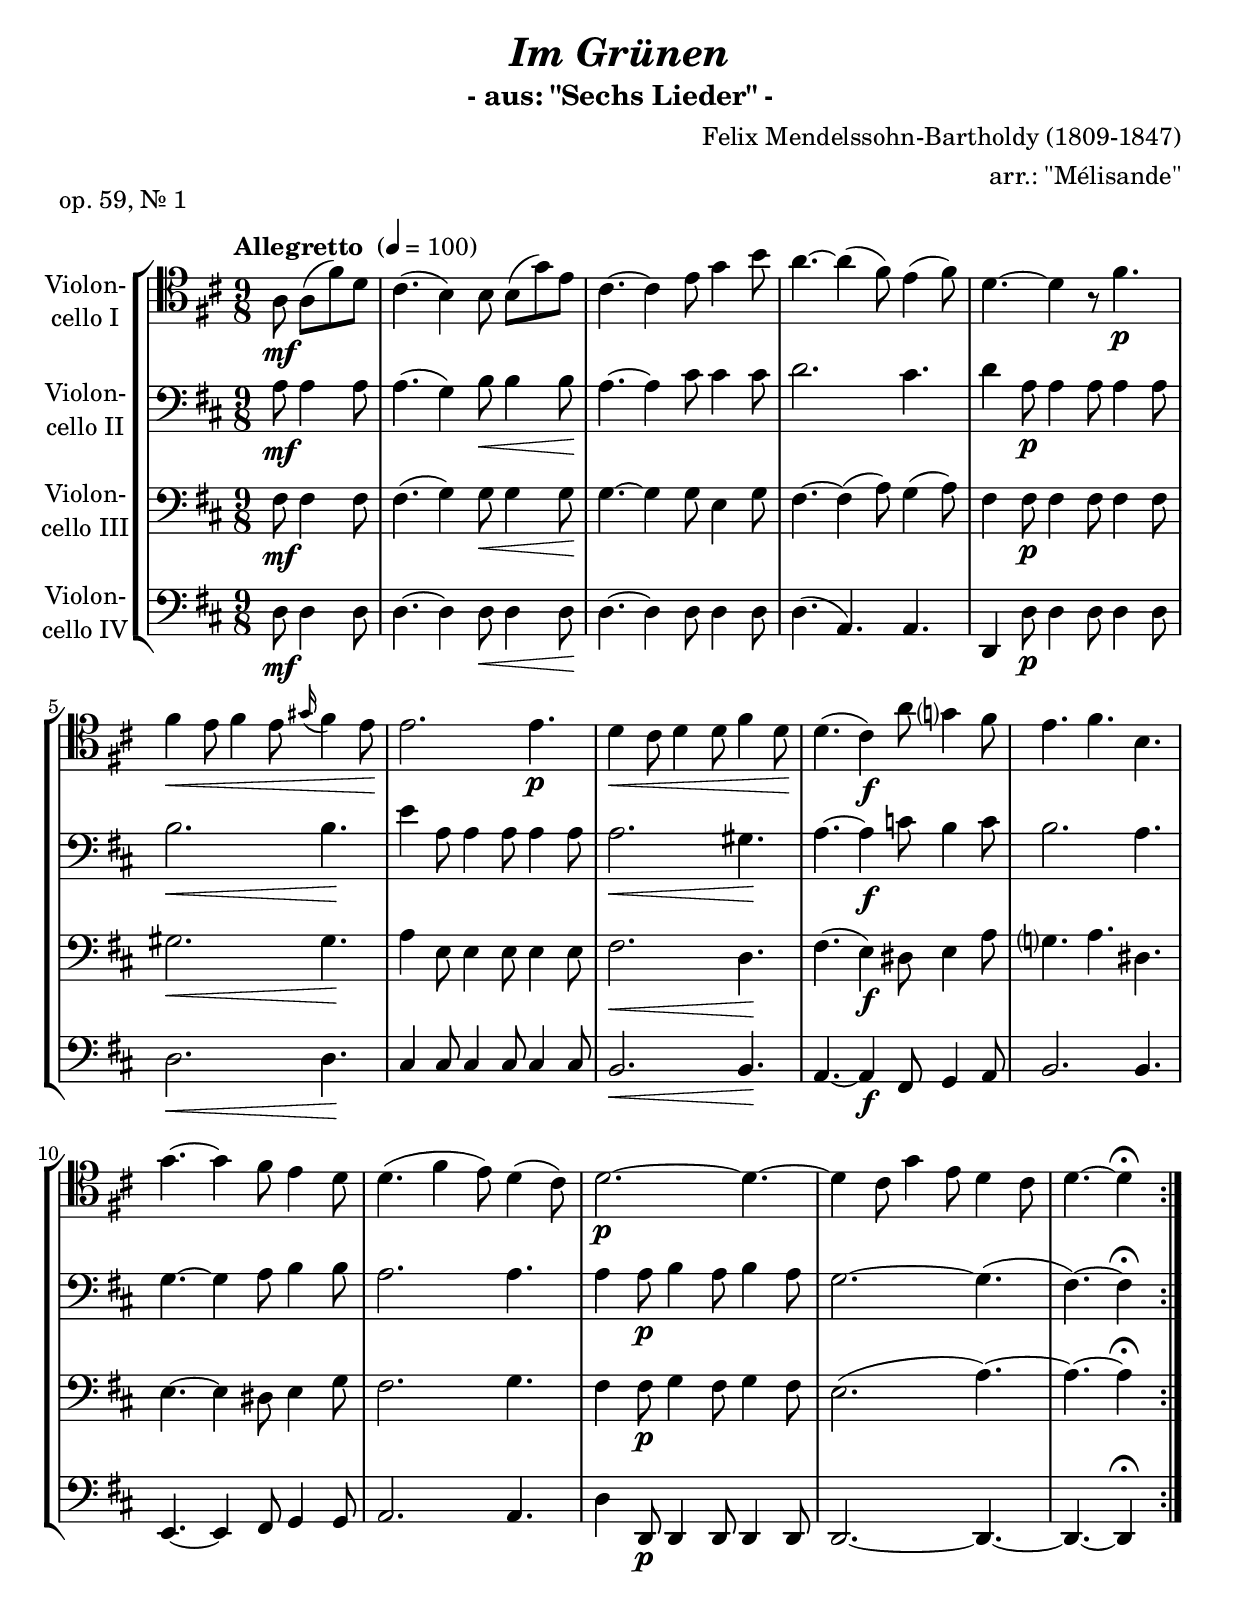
\version "2.18.2"
\include "deutsch.ly"
  
#(set-global-staff-size 21.75)

\header {
  title     = \markup \bold \italic "Im Grünen"
  subtitle  = "- aus: \"Sechs Lieder\" -"
  composer  = "Felix Mendelssohn-Bartholdy (1809-1847)"
  arranger  = "arr.: \"Mélisande\""
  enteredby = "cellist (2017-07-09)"
  piece     = "op. 59, Nr. 1"
}

voiceconsts = {
  \key d \major
  \time 9/8
  \clef "bass"
  \numericTimeSignature
  \compressFullBarRests
  % Set default beaming for all staves
%  \set Timing.beamExceptions = #'()
%  \set Timing.baseMoment     = #(ly:make-moment 1 4)
%  \set Timing.beatStructure  = #'(1 1 1)
  \tempo "Allegretto " 4=100
}

mist = "string ensemble 1"
miba = "cello"

va = \relative c' {
  \voiceconsts
  \clef "tenor"
  
  \repeat volta 2 {
    \partial 2 a8\mf a( fis') d
    cis4.( h4) h8 h( g') e
    cis4.~ cis4 e8 g4 h8

    a4.~ a4( fis8) e4( fis8)
    d4.~ d4 r8 fis4.\p
    fis4\< e8 fis4 e8 \appoggiatura gis16 fis4 e8\!
    e2. e4.\p

    d4\< cis8 d4 d8 fis4 d8\!
    d4.( cis4)\f a'8 g?4 fis8
    e4. fis h,

    g'~ g4 fis8 e4 d8
    d4.( fis4 e8) d4( cis8)
    d2.~\p d4.~
    d4 cis8 g'4 e8 d4 cis8

    d4.~ d4\fermata
  }
}

vb = \relative c' {
  \voiceconsts

  \repeat volta 2 {
    \partial 2 a8\mf a4 a8
    a4.( g4) h8\< h4 h8\!
    a4.~ a4 cis8 cis4 cis8
    d2. cis4.

    d4 a8\p a4 a8 a4 a8
    h2.\< h4.\!
    e4 a,8 a4 a8 a4 a8

    a2.\< gis4.\!
    a~ a4\f c8 h4 c8
    h2. a4.
    g~ g4 a8 h4 h8
    a2. a4.

    a4 a8\p h4 a8 h4 a8
    g2.~ g4.(
    fis)~ fis4\fermata
  }
}

vc = \relative c {
  \voiceconsts

  \repeat volta 2 {
    \partial 2 fis8\mf fis4 fis8
    fis4.( g4) g8\< g4 g8\!
    g4.~ g4 g8 e4 g8
    fis4.~ fis4( a8) g4( a8)

    fis4 fis8\p fis4 fis8 fis4 fis8
    gis2.\< gis4.\!
    a4 e8 e4 e8 e4 e8

    fis2.\< d4.\!
    fis( e4)\f dis8 e4 a8
    g?4. a dis,
    e~ e4 dis8 e4 g8
    fis2. g4.

    fis4 fis8\p g4 fis8 g4 fis8
    e2.( a4.)~
    a~ a4\fermata
  }
}

vd = \relative c {
  \voiceconsts

  \repeat volta 2 {
    \partial 2 d8\mf d4 d8
    d4.~ d4 d8\< d4 d8\!
    d4.~ d4 d8 d4 d8
    d4.( a) a

    d,4 d'8\p d4 d8 d4 d8
    d2.\< d4.\!
    cis4 cis8 cis4 cis8 cis4 cis8

    h2.\< h4.\!
    a~ a4\f fis8 g4 a8
    h2. h4.
    e,~ e4 fis8 g4 g8
    a2. a4.

    d4 d,8\p d4 d8 d4 d8
    d2.~ d4.~
    d~ d4\fermata
  }
}


music = \new StaffGroup <<
      \new Staff {
	\set Staff.midiInstrument = \mist
	\set Staff.instrumentName = \markup \center-column { "Violon-" "cello I" }
	\transpose d d { \va }
      }

      \new Staff {
	\set Staff.midiInstrument = \miba
	\set Staff.instrumentName = \markup \center-column { "Violon-" "cello II" }
	\transpose d d { \vb }
      }

      \new Staff {
	\set Staff.midiInstrument = \miba
	\set Staff.instrumentName = \markup \center-column { "Violon-" "cello III" }
	\transpose d d { \vc }
      }

      \new Staff {
	\set Staff.midiInstrument = \miba
	\set Staff.instrumentName = \markup \center-column { "Violon-" "cello IV" }
	\transpose d d { \vd }
      }
>>

\book {
  \score {
    \music
    \layout {}
  }

  \score {
    \unfoldRepeats \music

    \midi {
      \context {
        \Score
      }
    }
  }
}
